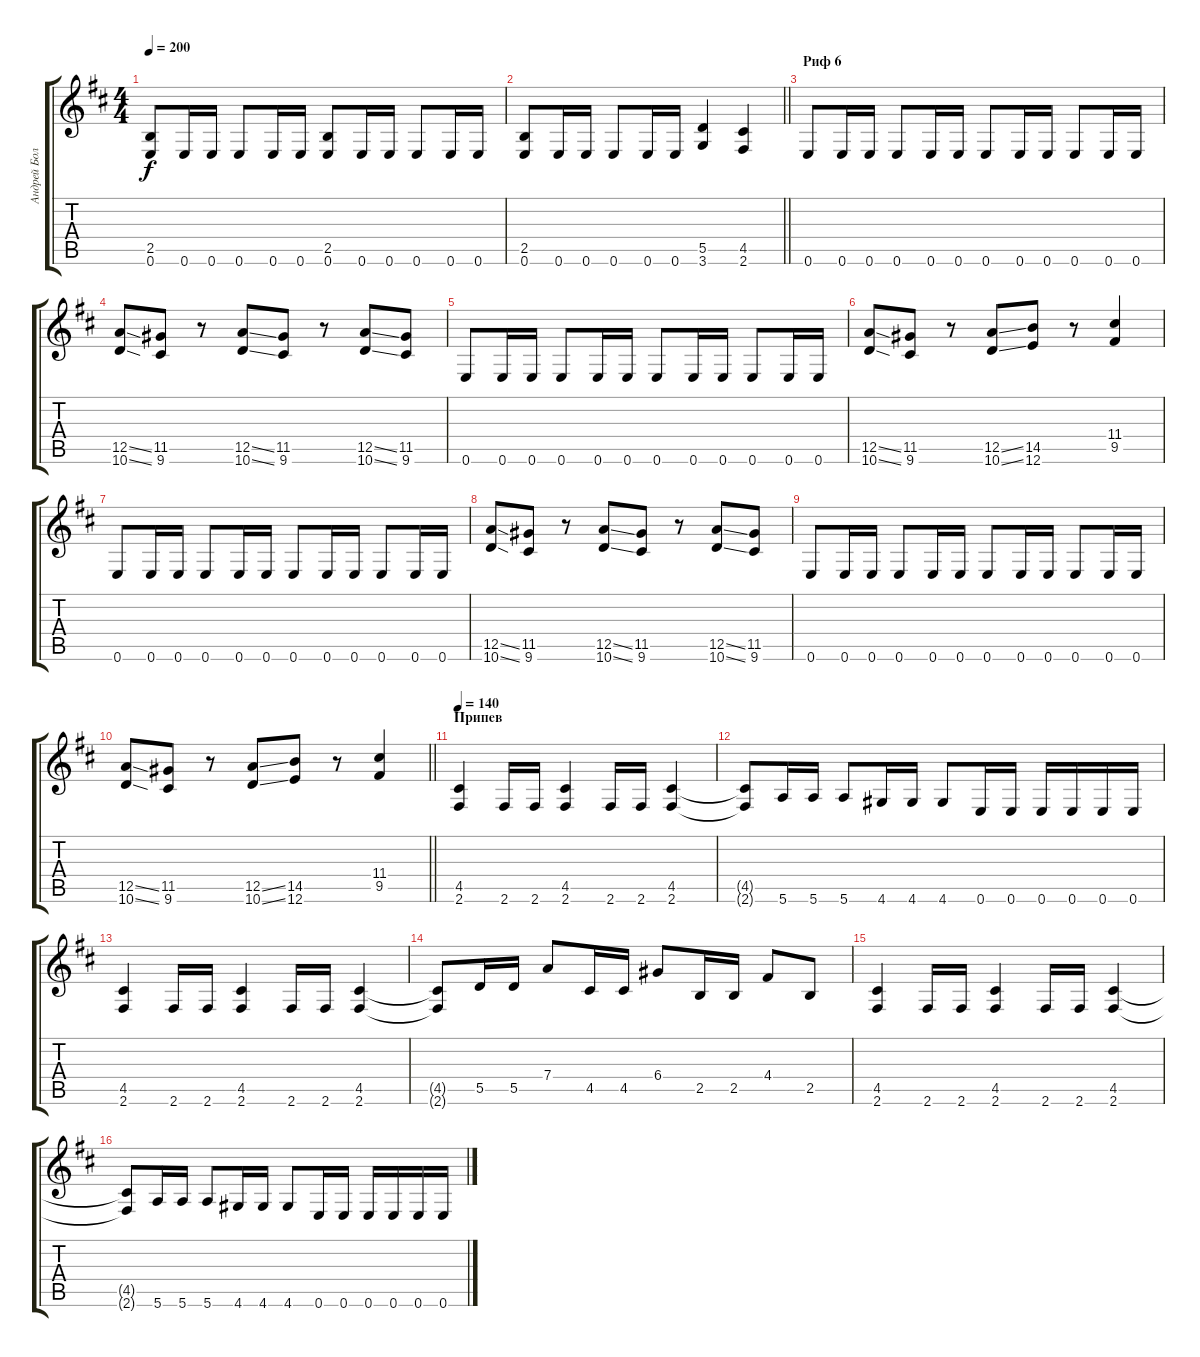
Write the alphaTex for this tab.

\track ("Андрей Большаков" "Андрей Бол") {instrument distortionguitar}
\staff {score tabs}
\tuning (E4 B3 G3 D3 A2 E2) {hide}
\ts (4 4)
\tempo 200
\clef g2
\ks d
(2.5 0.6).8{dy f} 0.6.16 0.6.16 0.6.8 0.6.16 0.6.16 (2.5 0.6).8 0.6.16 0.6.16 0.6.8 0.6.16 0.6.16 |
\barLineRight lightlight
(2.5 0.6).8 0.6.16 0.6.16 0.6.8 0.6.16 0.6.16 (5.5 3.6).4 (4.5 2.6).4 |
\section ("" "Риф 6")
0.6.8 0.6.16 0.6.16 0.6.8 0.6.16 0.6.16 0.6.8 0.6.16 0.6.16 0.6.8 0.6.16 0.6.16 |
(12.5{ss} 10.6{ss}).8 (11.5 9.6).8 r.8 (12.5{ss} 10.6{ss}).8{beam merge} (11.5 9.6).8 r.8 (12.5{ss} 10.6{ss}).8 (11.5 9.6).8 |
0.6.8 0.6.16 0.6.16 0.6.8 0.6.16 0.6.16 0.6.8 0.6.16 0.6.16 0.6.8 0.6.16 0.6.16 |
(12.5{ss} 10.6{ss}).8 (11.5 9.6).8 r.8{beam merge} (12.5{ss} 10.6{ss}).8{beam merge} (14.5 12.6).8 r.8 (11.4 9.5).4 |
0.6.8 0.6.16 0.6.16 0.6.8 0.6.16 0.6.16 0.6.8 0.6.16 0.6.16 0.6.8 0.6.16 0.6.16 |
(12.5{ss} 10.6{ss}).8 (11.5 9.6).8 r.8 (12.5{ss} 10.6{ss}).8{beam merge} (11.5 9.6).8 r.8 (12.5{ss} 10.6{ss}).8 (11.5 9.6).8 |
0.6.8 0.6.16 0.6.16 0.6.8 0.6.16 0.6.16 0.6.8 0.6.16 0.6.16 0.6.8 0.6.16 0.6.16 |
\barLineRight lightlight
(12.5{ss} 10.6{ss}).8 (11.5 9.6).8 r.8 (12.5{ss} 10.6{ss}).8{beam merge} (14.5 12.6).8 r.8 (11.4 9.5).4 |
\section ("" "Припев")
\tempo 140
(4.5 2.6).4 2.6.16 2.6.16 (4.5 2.6).4 2.6.16 2.6.16 (4.5 2.6).4 |
(4.5{t} 2.6{t}).8 5.6.16 5.6.16 5.6.8 4.6.16 4.6.16 4.6.8 0.6.16 0.6.16 0.6.16 0.6.16 0.6.16 0.6.16 |
(4.5 2.6).4 2.6.16 2.6.16 (4.5 2.6).4 2.6.16 2.6.16 (4.5 2.6).4 |
(4.5{t} 2.6{t}).8 5.5.16 5.5.16 7.4.8 4.5.16 4.5.16 6.4.8 2.5.16 2.5.16 4.4.8 2.5.8 |
(4.5 2.6).4 2.6.16 2.6.16 (4.5 2.6).4 2.6.16 2.6.16 (4.5 2.6).4 |
(4.5{t} 2.6{t}).8 5.6.16 5.6.16 5.6.8 4.6.16 4.6.16 4.6.8 0.6.16 0.6.16 0.6.16 0.6.16 0.6.16 0.6.16
